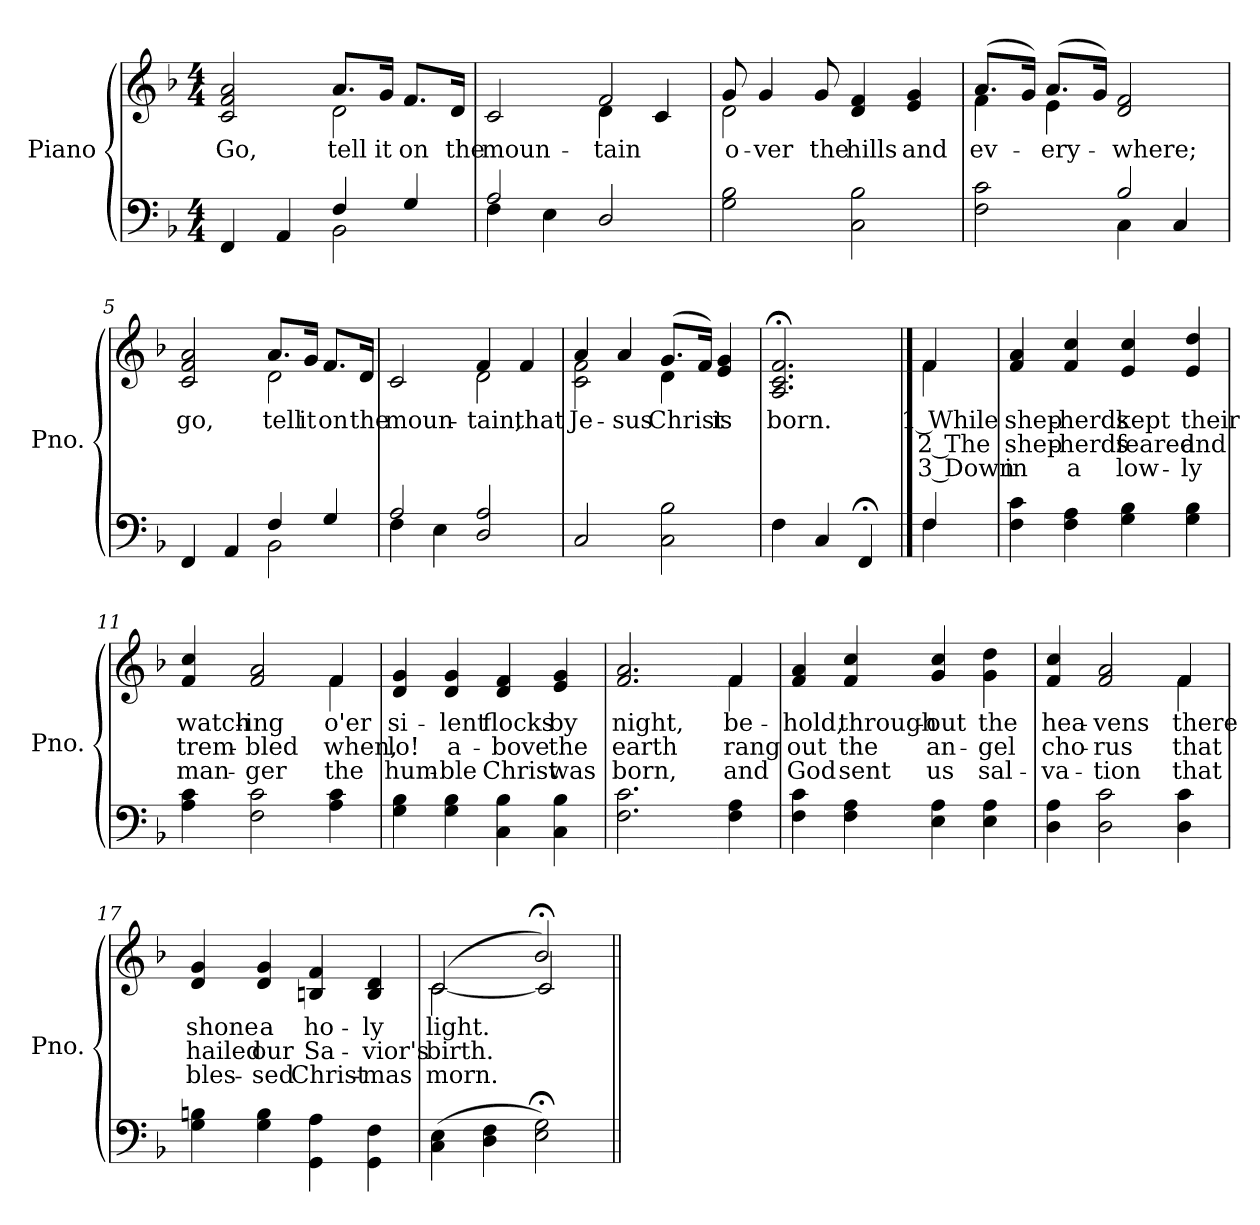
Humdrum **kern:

**kern	**kern	**text	**text	**text
*part2	*part1	*part1	*part1	*part1
*staff2	*staff1	*staff1	*staff1	*staff1
*I"Piano	*I"Piano	*	*	*
*I'Pno.	*I'Pno.	*	*	*
!!LO:PB:g=z
*clefF4	*clefG2	*	*	*
*k[b-]	*k[b-]	*	*	*
*F:	*F:	*	*	*
*M4/4	*M4/4	*	*	*
=1	=1	=1	=1	=1
*^	*	*	*	*
!	!	!LO:TX:a:i:t=Refrain	!	!	!
!	!	!	!LO:LY:b:color=#000000	!	!
*	*	*^	*	*	*
4FFi/	2ryy	2ci/ 2fi 2ai	2ryy	Go,	.	.
4AAi/	.	.	.	.	.	.
!	!	!	!	!LO:LY:b:color=#000000	!	!
4Fi/	2BB-i\	8.ai/L	2di\	tell	.	.
!	!	!	!	!LO:LY:b:color=#000000	!	!
.	.	16gi/J	.	it	.	.
!	!	!	!	!LO:LY:b:color=#000000	!	!
4Gi/	.	8.fi/L	.	on	.	.
!	!	!	!	!LO:LY:b:color=#000000	!	!
.	.	16di/J	.	the	.	.
=2	=2	=2	=2	=2	=2	=2
!	!	!	!	!LO:LY:b:color=#000000	!	!
2Ai/	4Fi\	2ci/	2ryy	moun-	.	.
.	4Ei\	.	.	.	.	.
!	!	!	!	!LO:LY:b:color=#000000	!	!
2Di/	2ryy	2fi/	4di\	-tain	.	.
.	.	.	4ci/	.	.	.
*v	*v	*	*	*	*	*
=3	=3	=3	=3	=3	=3
!	!	!	!LO:LY:b:color=#000000	!	!
2Gi\ 2B-i	8gi/L	2di\	o-	.	.
!	!	!	!LO:LY:b:color=#000000	!	!
.	4gi/	.	-ver	.	.
!	!	!	!LO:LY:b:color=#000000	!	!
.	8gi/L	.	the	.	.
!	!	!	!LO:LY:b:color=#000000	!	!
2Ci\ 2B-i	4di/ 4fi	2ryy	hills	.	.
!	!	!	!LO:LY:b:color=#000000	!	!
.	4ei/ 4gi	.	and	.	.
!!LO:LB:g=z	!!
=4	=4	=4	=4	=4	=4
*^	*	*	*	*	*
!	!	!	!	!LO:LY:b:color=#000000	!	!
2Fi\ 2ci	2ryy	(8.ai/L	4fi\	ev-	.	.
.	.	16gi/J)	.	.	.	.
!	!	!	!	!LO:LY:b:color=#000000	!	!
.	.	(8.ai/L	4ei\	-ery-	.	.
.	.	16gi/J)	.	.	.	.
!	!	!	!	!LO:LY:b:color=#000000	!	!
2B-i/	4Ci\	2di/ 2fi	2ryy	-where;	.	.
.	4Ci/	.	.	.	.	.
=5	=5	=5	=5	=5	=5	=5
!	!	!	!	!LO:LY:b:color=#000000	!	!
4FFi/	2ryy	2ci/ 2fi 2ai	2ryy	go,	.	.
4AAi/	.	.	.	.	.	.
!	!	!	!	!LO:LY:b:color=#000000	!	!
4Fi/	2BB-i\	8.ai/L	2di\	tell	.	.
!	!	!	!	!LO:LY:b:color=#000000	!	!
.	.	16gi/J	.	it	.	.
!	!	!	!	!LO:LY:b:color=#000000	!	!
4Gi/	.	8.fi/L	.	on	.	.
!	!	!	!	!LO:LY:b:color=#000000	!	!
.	.	16di/J	.	the	.	.
=6	=6	=6	=6	=6	=6	=6
!	!	!	!	!LO:LY:b:color=#000000	!	!
2Ai/	4Fi\	2ci/	2ryy	moun-	.	.
.	4Ei\	.	.	.	.	.
!	!	!	!	!LO:LY:b:color=#000000	!	!
2Di/ 2Ai	2ryy	4fi/	2di\	-tain,	.	.
!	!	!	!	!LO:LY:b:color=#000000	!	!
.	.	4fi/	.	that	.	.
*v	*v	*	*	*	*	*
!!LO:LB:g=z	!!
=7	=7	=7	=7	=7	=7
!	!	!	!LO:LY:b:color=#000000	!	!
2Ci/	4ai/	2ci\ 2fi	Je-	.	.
!	!	!	!LO:LY:b:color=#000000	!	!
.	4ai/	.	-sus	.	.
!	!	!	!LO:LY:b:color=#000000	!	!
2Ci\ 2B-i	(8.gi/L	4di\	Christ	.	.
.	16fi/J)	.	.	.	.
!	!	!	!LO:LY:b:color=#000000	!	!
.	4ei/ 4gi	4ryy	is	.	.
=8	=8	=8	=8	=8	=8
!	!	!	!LO:LY:b:color=#000000	!	!
*	*v	*v	*	*	*
4Fi\	2.Ai/; 2.ci; 2.fi;	born.	.	.
4Ci/	.	.	.	.
4FF;i/	.	.	.	.
==9	==9	==9	==9	==9
*^	*	*	*	*
!	!	!LO:TX:a:i:t=Parts	!	!	!
!	!	!	!LO:LY:b:color=#000000	!LO:LY:b:color=#000000	!LO:LY:b:color=#000000
*	*	*^	*	*	*
4Fi/	4Fi\	4fi/	4fi\	1 While	2 The	3 Down
=10	=10	=10	=10	=10	=10	=10
!	!	!	!	!LO:LY:b:color=#000000	!LO:LY:b:color=#000000	!LO:LY:b:color=#000000
*v	*v	*	*	*	*	*
*	*v	*v	*	*	*
4Fi\ 4ci	4fi/ 4ai	shep-	shep-	in
!	!	!LO:LY:b:color=#000000	!LO:LY:b:color=#000000	!LO:LY:b:color=#000000
4Fi\ 4Ai	4fi/ 4cci	-herds	-herds	a
!	!	!LO:LY:b:color=#000000	!LO:LY:b:color=#000000	!LO:LY:b:color=#000000
4Gi\ 4B-i	4ei/ 4cci	kept	feared	low-
!	!	!LO:LY:b:color=#000000	!LO:LY:b:color=#000000	!LO:LY:b:color=#000000
4Gi\ 4B-i	4ei/ 4ddi	their	and	-ly
!!LO:LB:g=z
=11	=11	=11	=11	=11
!	!	!LO:LY:b:color=#000000	!LO:LY:b:color=#000000	!LO:LY:b:color=#000000
*	*^	*	*	*
4Ai\ 4ci	4fi/ 4cci	2.ryy	watch-	trem-	man-
!	!	!	!LO:LY:b:color=#000000	!LO:LY:b:color=#000000	!LO:LY:b:color=#000000
2Fi\ 2ci	2fi/ 2ai	.	-ing	-bled	-ger
!	!	!	!LO:LY:b:color=#000000	!LO:LY:b:color=#000000	!LO:LY:b:color=#000000
4Ai\ 4ci	4fi/	4fi\	o'er	when,	the
=12	=12	=12	=12	=12	=12
!	!	!	!LO:LY:b:color=#000000	!LO:LY:b:color=#000000	!LO:LY:b:color=#000000
*	*v	*v	*	*	*
4Gi\ 4B-i	4di/ 4gi	si-	lo!	hum-
!	!	!LO:LY:b:color=#000000	!LO:LY:b:color=#000000	!LO:LY:b:color=#000000
4Gi\ 4B-i	4di/ 4gi	-lent	a-	-ble
!	!	!LO:LY:b:color=#000000	!LO:LY:b:color=#000000	!LO:LY:b:color=#000000
4Ci\ 4B-i	4di/ 4fi	flocks	-bove	Christ
!	!	!LO:LY:b:color=#000000	!LO:LY:b:color=#000000	!LO:LY:b:color=#000000
4Ci\ 4B-i	4ei/ 4gi	by	the	was
=13	=13	=13	=13	=13
!	!	!LO:LY:b:color=#000000	!LO:LY:b:color=#000000	!LO:LY:b:color=#000000
2.Fi\ 2.ci	2.fi/ 2.ai	night,	earth	born,
=14-	=14-	=14-	=14-	=14-
!	!	!LO:LY:b:color=#000000	!LO:LY:b:color=#000000	!LO:LY:b:color=#000000
*	*^	*	*	*
4Fi\ 4Ai	4fi/	4fi\	be-	rang	and
!!LO:LB:g=z
=15	=15	=15	=15	=15	=15
!	!	!	!LO:LY:b:color=#000000	!LO:LY:b:color=#000000	!LO:LY:b:color=#000000
*	*v	*v	*	*	*
4Fi\ 4ci	4fi/ 4ai	-hold,	out	God
!	!	!LO:LY:b:color=#000000	!LO:LY:b:color=#000000	!LO:LY:b:color=#000000
4Fi\ 4Ai	4fi/ 4cci	through-	the	sent
!	!	!LO:LY:b:color=#000000	!LO:LY:b:color=#000000	!LO:LY:b:color=#000000
4Ei\ 4Ai	4gi/ 4cci	-out	an-	us
!	!	!LO:LY:b:color=#000000	!LO:LY:b:color=#000000	!LO:LY:b:color=#000000
4Ei\ 4Ai	4gi\ 4ddi	the	-gel	sal-
=16	=16	=16	=16	=16
!	!	!LO:LY:b:color=#000000	!LO:LY:b:color=#000000	!LO:LY:b:color=#000000
*	*^	*	*	*
4Di\ 4Ai	4fi/ 4cci	2.ryy	hea-	cho-	-va-
!	!	!	!LO:LY:b:color=#000000	!LO:LY:b:color=#000000	!LO:LY:b:color=#000000
2Di\ 2ci	2fi/ 2ai	.	-vens	-rus	-tion
!	!	!	!LO:LY:b:color=#000000	!LO:LY:b:color=#000000	!LO:LY:b:color=#000000
4Di\ 4ci	4fi/	4fi\	there	that	that
=17	=17	=17	=17	=17	=17
!	!	!	!LO:LY:b:color=#000000	!LO:LY:b:color=#000000	!LO:LY:b:color=#000000
*	*v	*v	*	*	*
4Gi\ 4Bni	4di/ 4gi	shone	hailed	bles-
!	!	!LO:LY:b:color=#000000	!LO:LY:b:color=#000000	!LO:LY:b:color=#000000
4Gi\ 4Bi	4di/ 4gi	a	our	-sed
!	!	!LO:LY:b:color=#000000	!LO:LY:b:color=#000000	!LO:LY:b:color=#000000
4GGi\ 4Ai	4Bni/ 4fi	ho-	Sa-	Christ-
!	!	!LO:LY:b:color=#000000	!LO:LY:b:color=#000000	!LO:LY:b:color=#000000
4GGi\ 4Fi	4Bi/ 4di	-ly	-vior's	-mas
=18	=18	=18	=18	=18
!	!LO:TX:a:i:t=to Refrain	!	!	!
!	!	!LO:LY:b:color=#000000	!LO:LY:b:color=#000000	!LO:LY:b:color=#000000
*	*^	*	*	*
(4Ci\ 4Ei	(2ci/	[2ci\	light.	birth.	morn.
4Di\ 4Fi	.	.	.	.	.
2Ei\; 2Gi;)	2b-;i/)	2ci/]	.	.	.
*	*v	*v	*	*	*
=||	=||	=||	=||	=||
*-	*-	*-	*-	*-
